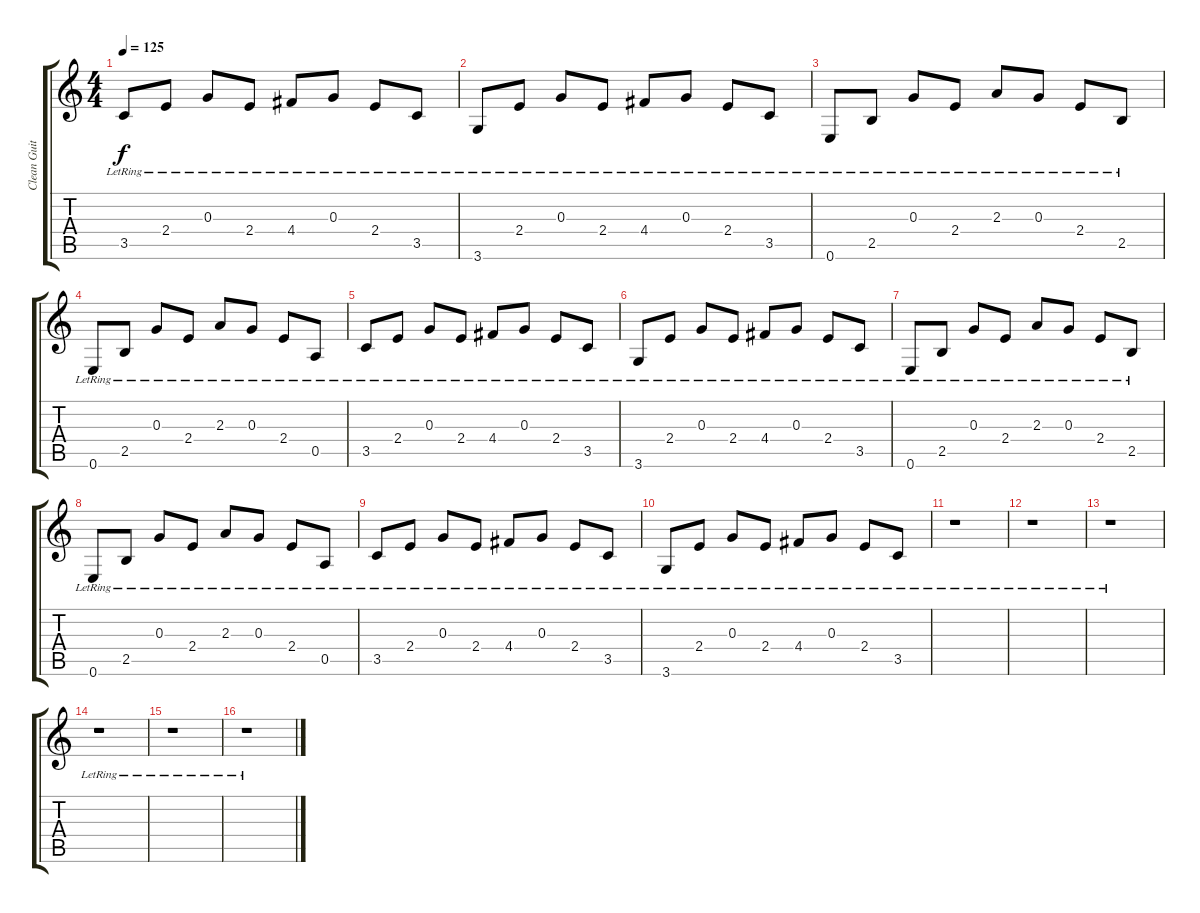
\track ("Clean Guitar" "Clean Guit") {instrument acousticguitarnylon}
\staff {score tabs}
\tuning (E4 B3 G3 D3 A2 E2) {hide}
\ts (4 4)
\tempo 125
\clef g2
\ks c
3.5{lr}.8{dy f} 2.4{lr}.8 0.3{lr}.8 2.4{lr}.8 4.4{lr}.8 0.3{lr}.8 2.4{lr}.8 3.5{lr}.8 |
3.6{lr}.8 2.4{lr}.8 0.3{lr}.8 2.4{lr}.8 4.4{lr}.8 0.3{lr}.8 2.4{lr}.8 3.5{lr}.8 |
0.6{lr}.8 2.5{lr}.8 0.3{lr}.8 2.4{lr}.8 2.3{lr}.8 0.3{lr}.8 2.4{lr}.8 2.5{lr}.8 |
0.6{lr}.8 2.5{lr}.8 0.3{lr}.8 2.4{lr}.8 2.3{lr}.8 0.3{lr}.8 2.4{lr}.8 0.5{lr}.8 |
3.5{lr}.8 2.4{lr}.8 0.3{lr}.8 2.4{lr}.8 4.4{lr}.8 0.3{lr}.8 2.4{lr}.8 3.5{lr}.8 |
3.6{lr}.8 2.4{lr}.8 0.3{lr}.8 2.4{lr}.8 4.4{lr}.8 0.3{lr}.8 2.4{lr}.8 3.5{lr}.8 |
0.6{lr}.8 2.5{lr}.8 0.3{lr}.8 2.4{lr}.8 2.3{lr}.8 0.3{lr}.8 2.4{lr}.8 2.5{lr}.8 |
0.6{lr}.8 2.5{lr}.8 0.3{lr}.8 2.4{lr}.8 2.3{lr}.8 0.3{lr}.8 2.4{lr}.8 0.5{lr}.8 |
3.5{lr}.8 2.4{lr}.8 0.3{lr}.8 2.4{lr}.8 4.4{lr}.8 0.3{lr}.8 2.4{lr}.8 3.5{lr}.8 |
3.6{lr}.8 2.4{lr}.8 0.3{lr}.8 2.4{lr}.8 4.4{lr}.8 0.3{lr}.8 2.4{lr}.8 3.5{lr}.8 |
r.1 |
r.1 |
r.1 |
r.1 |
r.1 |
r.1
